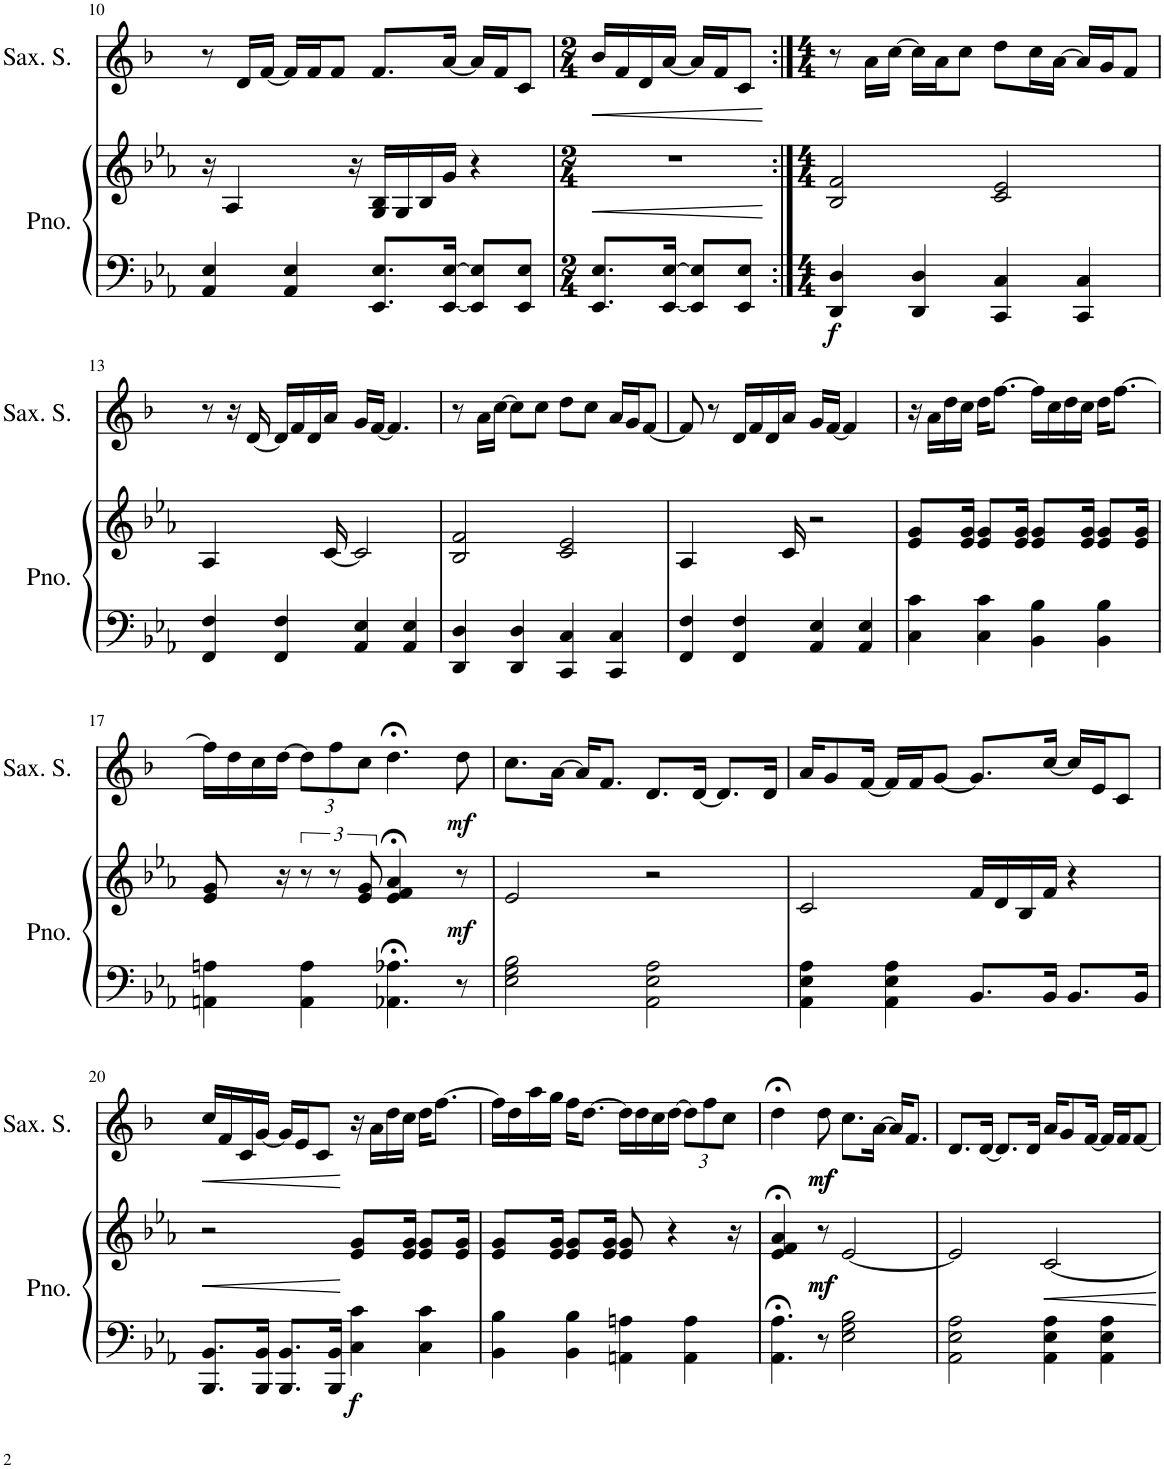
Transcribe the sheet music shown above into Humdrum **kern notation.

**kern	**kern	**dynam	**kern	**dynam
*part2	*part2	*part2	*part1	*part1
*staff3	*staff2	*staff2/3	*staff1	*staff1
*I"Piano	*	*	*I"Saxophone soprano	*
*I'Pno.	*	*	*I'Sax. S.	*
!!LO:PB:g=z
*clefF4	*clefG2	*	*clefG2	*
*	*	*	*Trd1c2	*
*k[b-e-a-]	*k[b-e-a-]	*	*k[b-]	*
*M4/4	*M4/4	*	*M4/4	*
=10	=10	=10	=10	=10
4AA-/ 4E-/	16r	.	8r	.
.	4.A-/	.	.	.
.	.	.	16d~/LL	.
.	.	.	[16f~/JJ	.
4AA-/ 4E-/	.	.	16f~/LL]	.
.	.	.	16f~/J	.
.	.	.	8f~/J	.
.	16r	.	.	.
8.EE-/ 8.E-/L	16G/ 16B-/LL	.	8.f~/L	.
.	16G/	.	.	.
.	16B-/	.	.	.
[16EE-/ [16E-/Jk	16g/JJ	.	[16a~/Jk	.
8EE-/] 8E-/]L	4r	.	16a~/LL]	.
.	.	.	16f~/J	.
8EE-/ 8E-/J	.	.	8c~/J	.
=11	=11	=11	=11	=11
*M2/4	*M2/4	*	*M2/4	*
!	!	!LO:HP:b	!	!LO:HP:b
8.EE-/ 8.E-/L	2r	<	16b-~/LL	<
.	.	.	16f~/	.
.	.	.	16d~/	.
[16EE-/ [16E-/Jk	.	.	[16a~/JJ	.
8EE-/] 8E-/]L	.	.	16a~/LL]	.
.	.	.	16f~/J	.
8EE-/ 8E-/J	.	.	8c~/J	.
.	.	[	.	[
=12:|!	=12:|!	=12:|!	=12:|!	=12:|!
*M4/4	*M4/4	*	*M4/4	*
!	!	!LO:DY:b=2	!	!
4DD/ 4D/	2B-/ 2f/	f	8r	.
.	.	.	16a~\LL	.
.	.	.	[16cc~\JJ	.
4DD/ 4D/	.	.	16cc~\LL]	.
.	.	.	16a~\J	.
.	.	.	8cc~\J	.
4CC/ 4C/	2c/ 2e-/	.	8dd~\L	.
.	.	.	16cc~\L	.
.	.	.	[16a~\JJ	.
4CC/ 4C/	.	.	16a~/LL]	.
.	.	.	16g~/J	.
.	.	.	8f~/J	.
!!LO:LB:g=z
=13	=13	=13	=13	=13
4FF/ 4F/	4..A-/	.	8r	.
.	.	.	16r	.
.	.	.	[16d~/	.
4FF/ 4F/	.	.	16d~/LL]	.
.	.	.	16f~/	.
.	.	.	16d~/	.
.	[16c/	.	16a~/JJ	.
4AA-/ 4E-/	2c/]	.	16g~/LL	.
.	.	.	[16f~/JJ	.
.	.	.	4.f~/]	.
4AA-/ 4E-/	.	.	.	.
=14	=14	=14	=14	=14
4DD/ 4D/	2B-/ 2f/	.	8r	.
.	.	.	16a~\LL	.
.	.	.	[16cc~\JJ	.
4DD/ 4D/	.	.	8cc~\L]	.
.	.	.	8cc~\J	.
4CC/ 4C/	2c/ 2e-/	.	8dd~\L	.
.	.	.	8cc~\J	.
4CC/ 4C/	.	.	16a~/LL	.
.	.	.	16g~/J	.
.	.	.	[8f~/J	.
=15	=15	=15	=15	=15
4FF/ 4F/	4..A-/	.	8f~/]	.
.	.	.	8r	.
4FF/ 4F/	.	.	16d~/LL	.
.	.	.	16f~/	.
.	.	.	16d~/	.
.	16c/	.	16a~/JJ	.
4AA-/ 4E-/	2r	.	16g~/LL	.
.	.	.	[16f~/JJ	.
.	.	.	4.f~/]	.
4AA-/ 4E-/	.	.	.	.
=16	=16	=16	=16	=16
4C\ 4c\	8.e-/ 8.g/L	.	16r	.
.	.	.	16a~\LL	.
.	.	.	16dd~\	.
.	16e-/ 16g/Jk	.	16cc~\JJ	.
4C\ 4c\	8.e-/ 8.g/L	.	16dd~\KL	.
.	.	.	[8.ff~\J	.
.	16e-/ 16g/Jk	.	.	.
4BB-\ 4B-\	8.e-/ 8.g/L	.	16ff~\LL]	.
.	.	.	16cc~\	.
.	.	.	16dd~\	.
.	16e-/ 16g/Jk	.	16cc~\JJ	.
4BB-\ 4B-\	8.e-/ 8.g/L	.	16dd~\KL	.
.	.	.	[8.ff~\J	.
.	16e-/ 16g/Jk	.	.	.
!!LO:LB:g=z
=17	=17	=17	=17	=17
4AAn\ 4An\	8.e-/ 8.g/	.	16ff~\LL]	.
.	.	.	16dd~\	.
.	.	.	16cc~\	.
.	16r	.	[16dd~\JJ	.
*	*	*	*Xbrackettup	*
4AA\ 4A\	12r	.	12dd~\L]	.
.	12r	.	12ff~\	.
.	12e-/ 12g/	.	12cc~\J	.
4.AA-X\;< 4.A-X\;<	4.e-/;< 4.f/;< 4.a-/;<	.	4.dd;<~\	.
!	!	!LO:DY:b	!	!LO:DY:b
8r	8r	mf	8dd~\	mf
=18	=18	=18	=18	=18
2E-\ 2G\ 2B-\	2e-/	.	8.cc~\L	.
.	.	.	[16a~\Jk	.
.	.	.	16a~/KL]	.
.	.	.	8.f~/J	.
2AA-\ 2E-\ 2A-\	2r	.	8.d~/L	.
.	.	.	[16d~/Jk	.
.	.	.	8.d~/L]	.
.	.	.	16d~/Jk	.
=19	=19	=19	=19	=19
4AA-\ 4E-\ 4A-\	2c/	.	16a~/KL	.
.	.	.	8g~/	.
.	.	.	[16f~/Jk	.
4AA-\ 4E-\ 4A-\	.	.	16f~/LL]	.
.	.	.	16f~/J	.
.	.	.	[8g~/J	.
8.BB-/L	16f/LL	.	8.g~/L]	.
.	16d/	.	.	.
.	16B-/	.	.	.
16BB-/Jk	16f/JJ	.	[16cc~/Jk	.
8.BB-/L	4r	.	16cc~/LL]	.
.	.	.	16e~/J	.
.	.	.	8c~/J	.
16BB-/Jk	.	.	.	.
!!LO:LB:g=z
=20	=20	=20	=20	=20
!	!	!LO:HP:b	!	!LO:HP:b
8.BBB-/ 8.BB-/L	2r	<	16cc~/LL	<
.	.	.	16f~/	.
.	.	.	16c~/	.
16BBB-/ 16BB-/Jk	.	.	[16g~/JJ	.
8.BBB-/ 8.BB-/L	.	.	16g~/LL]	.
.	.	.	16e~/J	.
.	.	.	8c~/J	.
16BBB-/ 16BB-/Jk	.	.	.	.
!	!	!LO:DY:n=1:b=2	!	!
4C\ 4c\	8.e-/ 8.g/L	[ f	16r	[
.	.	.	16a~\LL	.
.	.	.	16dd~\	.
.	16e-/ 16g/Jk	.	16cc~\JJ	.
4C\ 4c\	8.e-/ 8.g/L	.	16dd~\KL	.
.	.	.	[8.ff~\J	.
.	16e-/ 16g/Jk	.	.	.
=21	=21	=21	=21	=21
4BB-\ 4B-\	8.e-/ 8.g/L	.	16ff~\LL]	.
.	.	.	16dd~\	.
.	.	.	16aa~\	.
.	16e-/ 16g/Jk	.	16gg~\JJ	.
4BB-\ 4B-\	8.e-/ 8.g/L	.	16ff~\KL	.
.	.	.	[8.dd~\J	.
.	16e-/ 16g/Jk	.	.	.
4AAn\ 4An\	8.e-/ 8.g/	.	16dd~\LL]	.
.	.	.	16dd~\	.
.	.	.	16cc~\	.
.	4r	.	[16dd~\JJ	.
4AA\ 4A\	.	.	12dd~\L]	.
.	.	.	12ff~\	.
.	.	.	12cc~\J	.
.	16r	.	.	.
=22	=22	=22	=22	=22
4.AA-\;< 4.A-\;<	4.e-/;< 4.f/;< 4.a-/;<	.	4.dd;<~\	.
!	!	!LO:DY:b	!	!
!	!	!LO:DY:n=1:b	!	!LO:DY:b
!	!	!	!	!LO:DY:n=1:b
8r	8r	mf mf	8dd~\	mf mf
2E-\ 2G\ 2B-\	[2e-/	.	8.cc~\L	.
.	.	.	[16a~\Jk	.
.	.	.	16a~/KL]	.
.	.	.	8.f~/J	.
=23	=23	=23	=23	=23
2AA-\ 2E-\ 2A-\	2e-/]	.	8.d~/L	.
.	.	.	[16d~/Jk	.
.	.	.	8.d~/L]	.
.	.	.	16d~/Jk	.
4AA-\ 4E-\ 4A-\	[2c/	.	16a~/KL	.
.	.	.	8g~/	.
.	.	.	[16f~/Jk	.
4AA-\ 4E-\ 4A-\	.	.	16f~/LL]	.
.	.	.	16f~/J	.
.	.	.	[<8f~/J	.
=	=	=	=	=
*-	*-	*-	*-	*-
